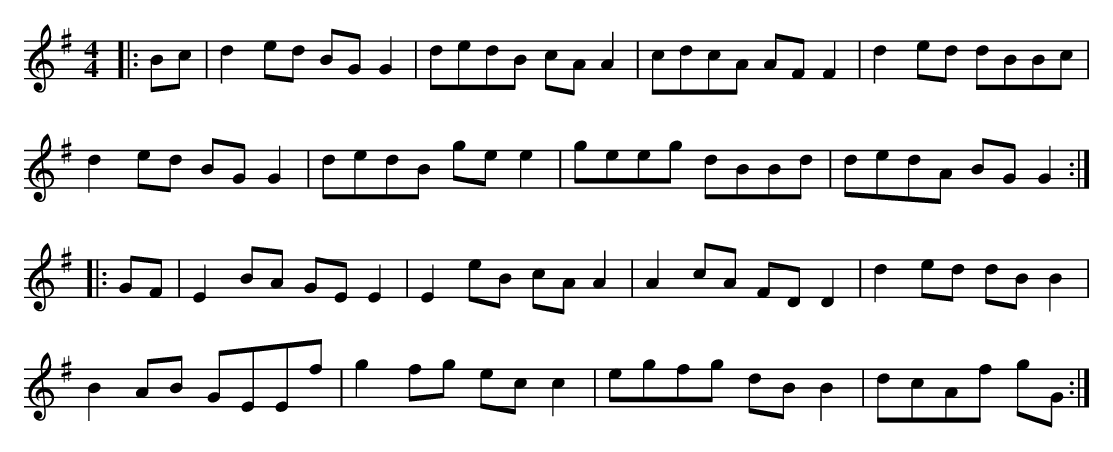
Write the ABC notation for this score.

X:1
M:4/4
K:G
|:Bc|d2 ed BG G2|dedB cA A2|cdcA AF F2|d2 ed dBBc|
d2 ed BG G2|dedB ge e2|geeg dBBd|dedA BG G2:|
|:GF|E2 BA GE E2|E2 eB cA A2|A2 cA FD D2|d2 ed dB B2|
B2 AB GEEf|g2 fg ec c2|egfg dB B2|dcAf gG:|
